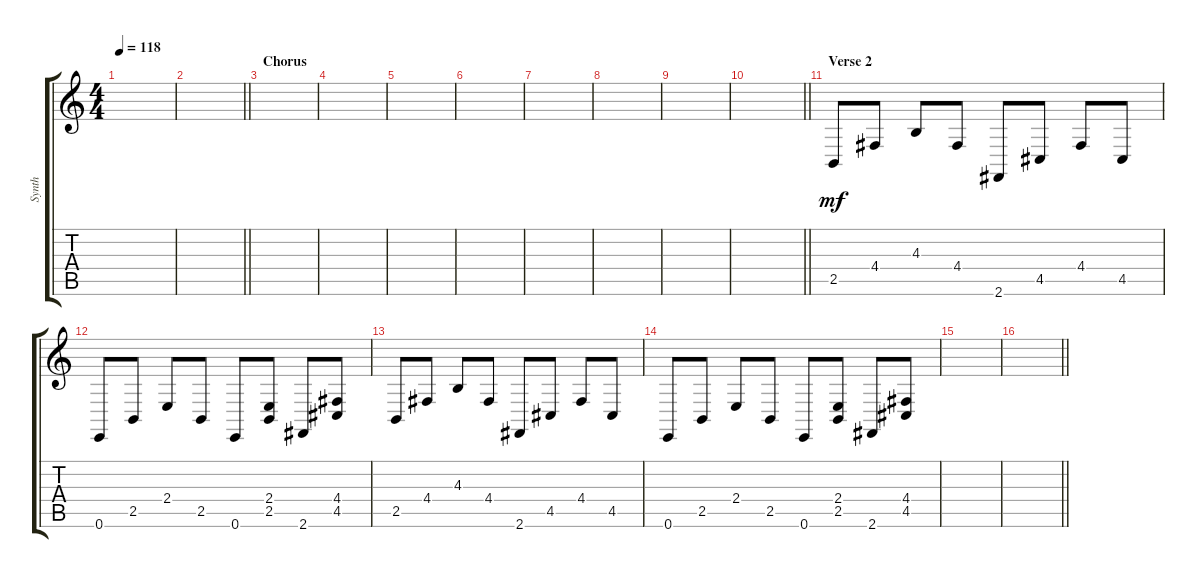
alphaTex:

\track ("Synth" "Synth") {instrument lead2sawtooth}
\staff {score tabs}
\tuning (E4 B3 G3 D3 A2 E2) {hide}
\ts (4 4)
\tempo 118
\clef g2
\ks c
|
\barLineRight lightlight
|
\section ("" "Chorus")
|
|
|
|
|
|
|
\barLineRight lightlight
|
\section ("" "Verse 2")
2.5.8{dy mf} 4.4.8 4.3.8 4.4.8 2.6.8 4.5.8 4.4.8 4.5.8 |
0.6.8 2.5.8 2.4.8 2.5.8 0.6.8 (2.4 2.5).8 2.6.8 (4.4 4.5).8 |
2.5.8 4.4.8 4.3.8 4.4.8 2.6.8 4.5.8 4.4.8 4.5.8 |
0.6.8 2.5.8 2.4.8 2.5.8 0.6.8 (2.4 2.5).8 2.6.8 (4.4 4.5).8 |
|
\barLineRight lightlight
